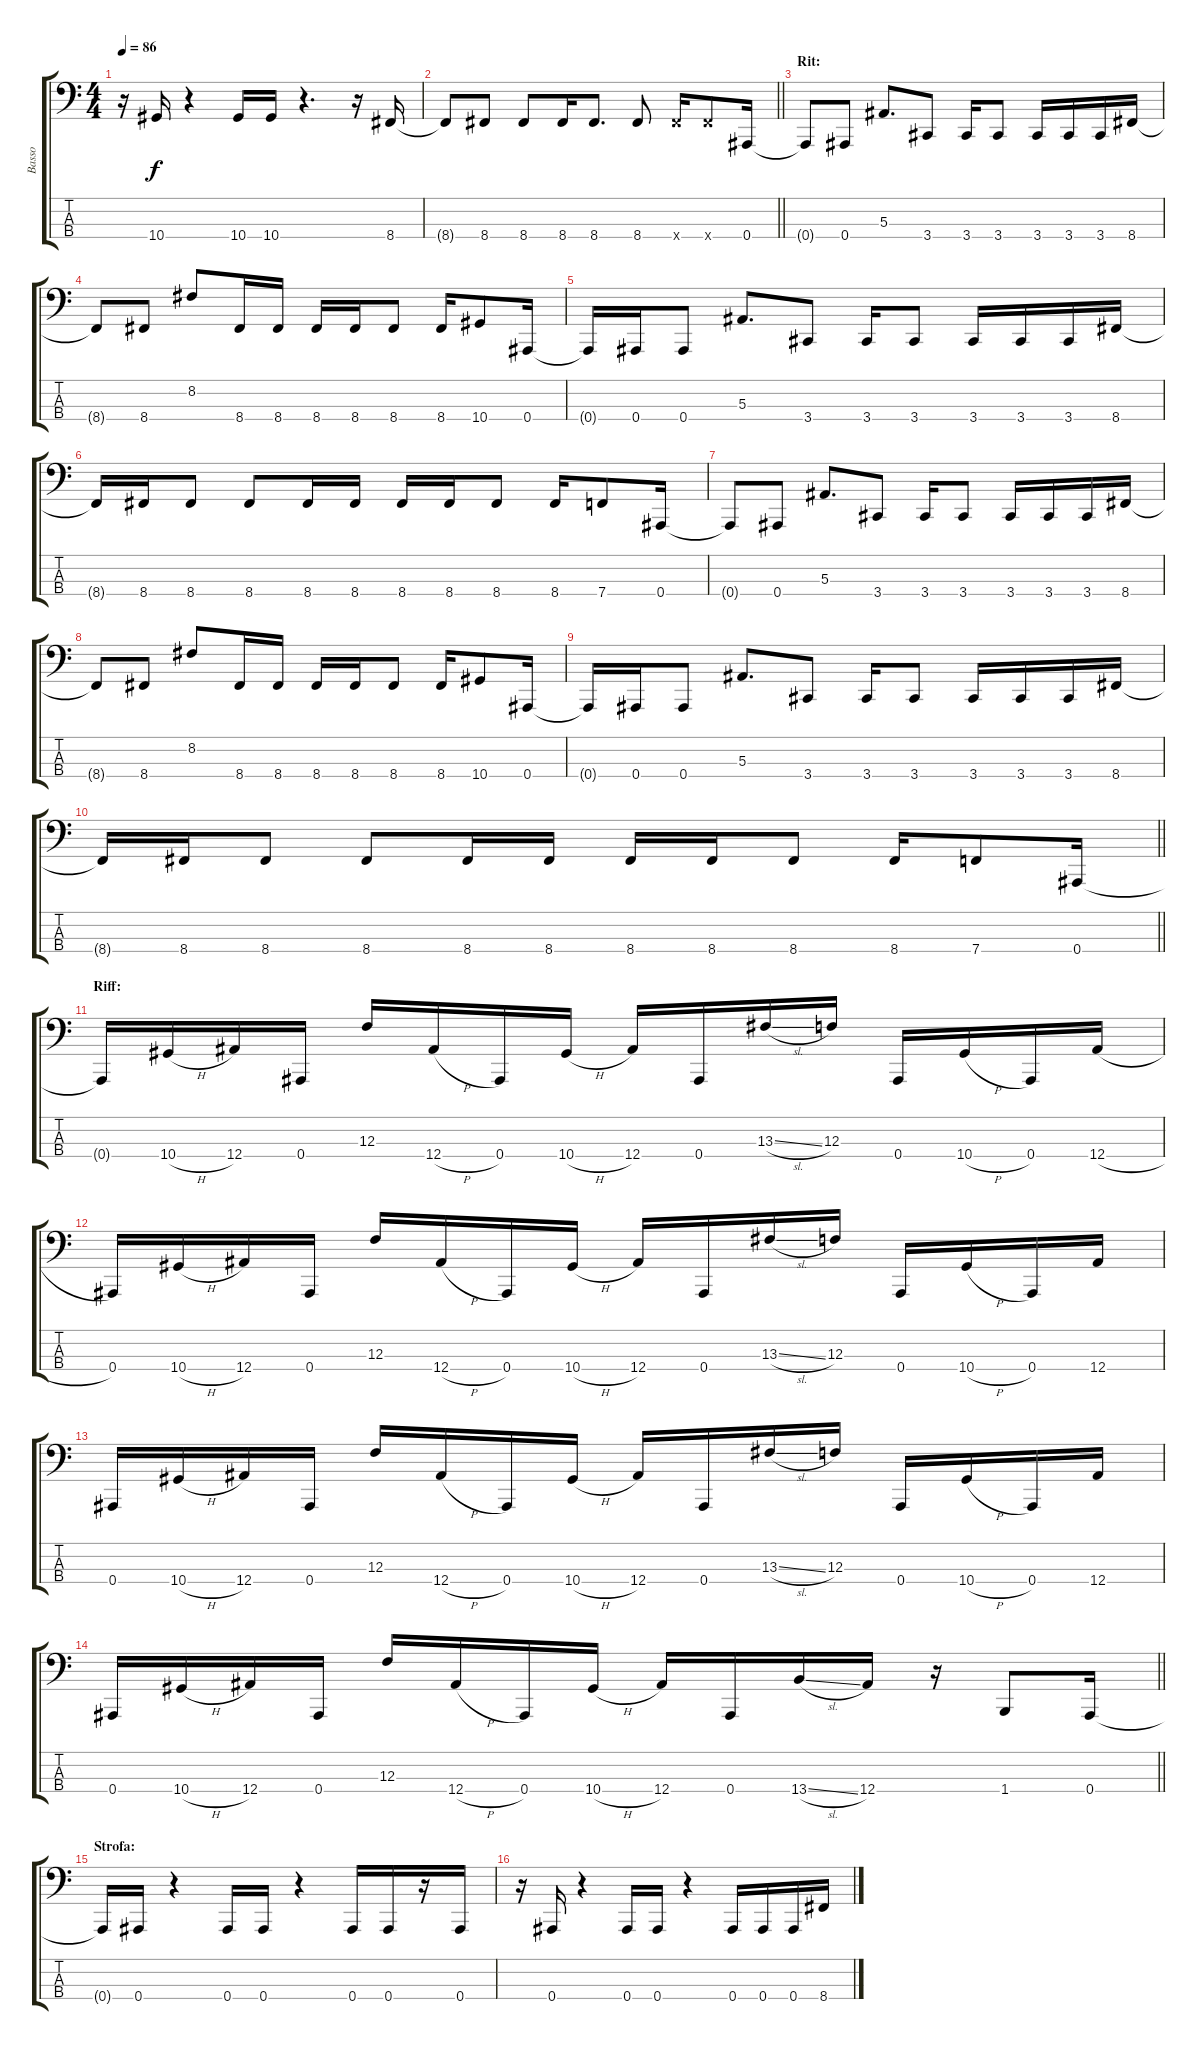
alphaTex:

\track ("Basso" "Basso") {instrument electricbasspick}
\staff {score tabs}
\tuning (Eb2 Bb1 F1 Bb0) {hide}
\ts (4 4)
\tempo 86
\clef f4
\ks c
r.16{dy f} 10.4.16 r.4 10.4.16 10.4.16 r.4{d} r.16 8.4.16 |
\barLineRight lightlight
8.4{t}.8 8.4.8 8.4.8 8.4.16 8.4.8{d} 8.4.8 8.4{x}.16 8.4{x}.8 0.4.16 |
\section ("" "Rit:")
0.4{t}.8 0.4.8 5.3.8{d} 3.4.8 3.4.16 3.4.8 3.4.16 3.4.16 3.4.16 8.4.16 |
8.4{t}.8 8.4.8 8.2.8 8.4.16 8.4.16 8.4.16 8.4.16 8.4.8 8.4.16 10.4.8 0.4.16 |
0.4{t}.16 0.4.16 0.4.8 5.3.8{d} 3.4.8 3.4.16 3.4.8 3.4.16 3.4.16 3.4.16 8.4.16 |
8.4{t}.16 8.4.16 8.4.8 8.4.8 8.4.16 8.4.16 8.4.16 8.4.16 8.4.8 8.4.16 7.4.8 0.4.16 |
0.4{t}.8 0.4.8 5.3.8{d} 3.4.8 3.4.16 3.4.8 3.4.16 3.4.16 3.4.16 8.4.16 |
8.4{t}.8 8.4.8 8.2.8 8.4.16 8.4.16 8.4.16 8.4.16 8.4.8 8.4.16 10.4.8 0.4.16 |
0.4{t}.16 0.4.16 0.4.8 5.3.8{d} 3.4.8 3.4.16 3.4.8 3.4.16 3.4.16 3.4.16 8.4.16 |
\barLineRight lightlight
8.4{t}.16 8.4.16 8.4.8 8.4.8 8.4.16 8.4.16 8.4.16 8.4.16 8.4.8 8.4.16 7.4.8 0.4.16 |
\section ("" "Riff:")
0.4{t}.16 10.4{h}.16 12.4.16 0.4.16 12.3.16 12.4{h}.16 0.4.16 10.4{h}.16 12.4.16 0.4.16 13.3{sl}.16 12.3.16 0.4.16 10.4{h}.16 0.4.16 12.4{h}.16 |
0.4.16 10.4{h}.16 12.4.16 0.4.16 12.3.16 12.4{h}.16 0.4.16 10.4{h}.16 12.4.16 0.4.16 13.3{sl}.16 12.3.16 0.4.16 10.4{h}.16 0.4.16 12.4.16 |
0.4.16 10.4{h}.16 12.4.16 0.4.16 12.3.16 12.4{h}.16 0.4.16 10.4{h}.16 12.4.16 0.4.16 13.3{sl}.16 12.3.16 0.4.16 10.4{h}.16 0.4.16 12.4.16 |
\barLineRight lightlight
0.4.16 10.4{h}.16 12.4.16 0.4.16 12.3.16 12.4{h}.16 0.4.16 10.4{h}.16 12.4.16 0.4.16 13.4{sl}.16 12.4.16 r.16 1.4.8 0.4.16 |
\section ("" "Strofa:")
0.4{t}.16 0.4.16 r.4 0.4.16 0.4.16 r.4 0.4.16 0.4.16 r.16 0.4.16 |
r.16 0.4.16 r.4 0.4.16 0.4.16 r.4 0.4.16 0.4.16 0.4.16 8.4.16
